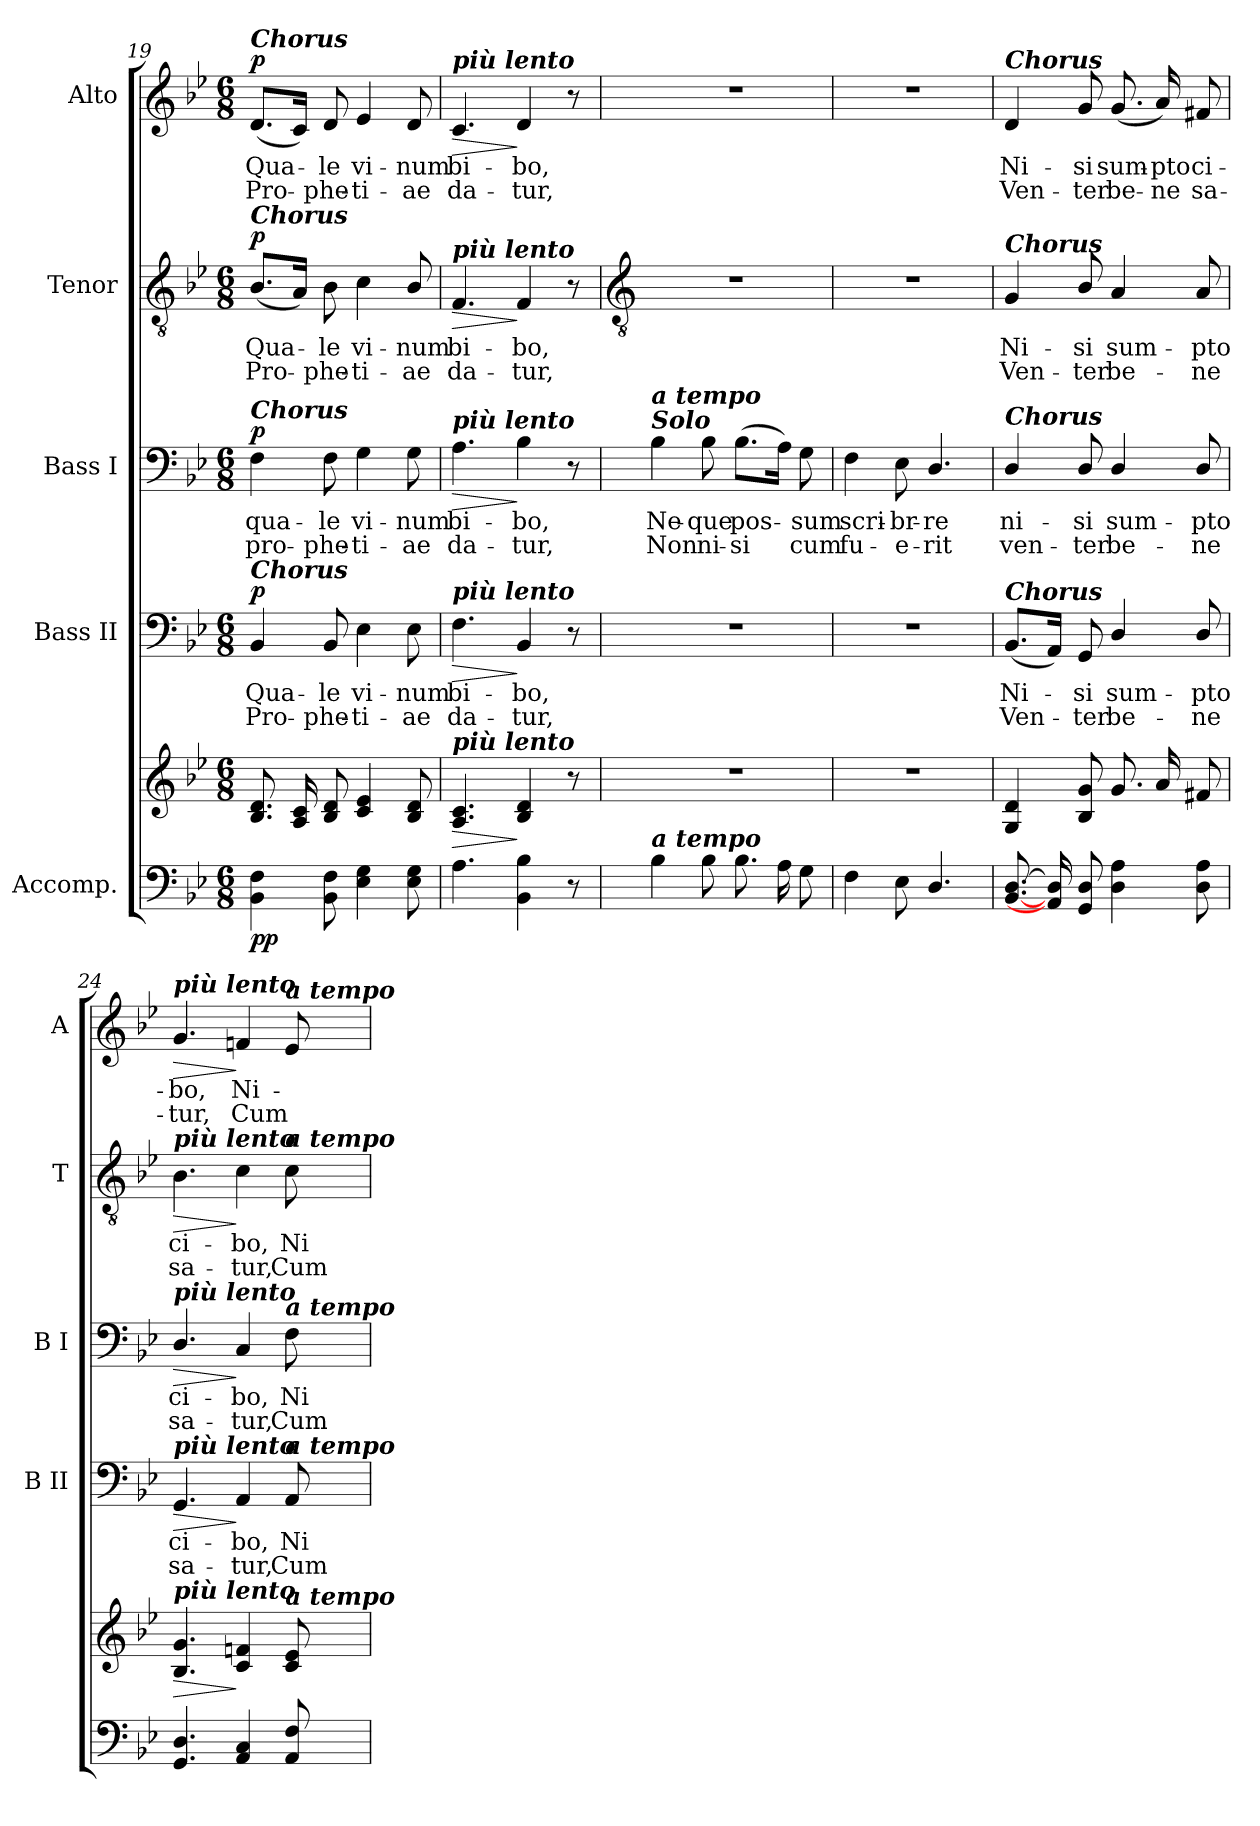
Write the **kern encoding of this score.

**kern	**kern	**dynam	**kern	**text	**text	**dynam	**kern	**text	**text	**dynam	**kern	**text	**text	**dynam	**kern	**text	**text	**dynam
*part5	*part5	*part5	*part4	*part4	*part4	*part4	*part3	*part3	*part3	*part3	*part2	*part2	*part2	*part2	*part1	*part1	*part1	*part1
*staff6	*staff5	*staff5/6	*staff4	*staff4	*staff4	*staff4	*staff3	*staff3	*staff3	*staff3	*staff2	*staff2	*staff2	*staff2	*staff1	*staff1	*staff1	*staff1
*I"Accomp.	*	*	*I"Bass II	*	*	*	*I"Bass I	*	*	*	*I"Tenor	*	*	*	*I"Alto	*	*	*
*	*	*	*I'B II	*	*	*	*I'B I	*	*	*	*I'T	*	*	*	*I'A	*	*	*
*clefF4	*clefG2	*	*clefF4	*	*	*	*clefF4	*	*	*	*clefGv2	*	*	*	*clefG2	*	*	*
*k[b-e-]	*k[b-e-]	*	*k[b-e-]	*	*	*	*k[b-e-]	*	*	*	*k[b-e-]	*	*	*	*k[b-e-]	*	*	*
*B-:	*B-:	*	*B-:	*	*	*	*B-:	*	*	*	*B-:	*	*	*	*B-:	*	*	*
*M6/8	*M6/8	*	*M6/8	*	*	*	*M6/8	*	*	*	*M6/8	*	*	*	*M6/8	*	*	*
=19	=19	=19	=19	=19	=19	=19	=19	=19	=19	=19	=19	=19	=19	=19	=19	=19	=19	=19
!	!	!	!	!	!	!	!	!	!	!	!	!	!	!	!LO:TX:a:Bi:t=Chorus	!	!	!
!	!	!	!	!	!	!	!	!	!	!	!LO:TX:a:Bi:t=Chorus	!	!	!	!	!	!	!
!	!	!	!	!	!	!	!LO:TX:a:Bi:t=Chorus	!	!	!	!	!	!	!	!	!	!	!
!	!	!	!LO:TX:a:Bi:t=Chorus	!	!	!	!	!	!	!	!	!	!	!	!	!	!	!
!	!	!LO:DY:b=2	!	!LO:LY:b	!LO:LY:b	!	!	!LO:LY:b	!LO:LY:b	!	!	!LO:LY:b	!LO:LY:b	!	!	!LO:LY:b	!LO:LY:b	!
!	!	!LO:DY:n=1:b	!	!	!	!LO:DY:b	!	!	!	!LO:DY:b	!	!	!	!LO:DY:b	!	!	!	!LO:DY:b
4BB- 4F	8.B- 8.dL	p p	4BB-	Qua-	-Pro-	p	4F	qua-	-pro-	p	(<8.B-L	Qua-	Pro-	p	(<8.dL	Qua-	Pro-	p
.	16A 16cL	.	.	.	.	.	.	.	.	.	16AJ)	.	.	.	16cJ)	.	.	.
!	!	!	!	!LO:LY:b	!LO:LY:b	!	!	!LO:LY:b	!LO:LY:b	!	!	!LO:LY:b	!LO:LY:b	!	!	!LO:LY:b	!LO:LY:b	!
8BB- 8F	8B- 8dJ	.	8BB-	-le	phe-	.	8F	-le	phe-	.	8B-	le	phe-	.	8d	le	phe-	.
!	!	!	!	!LO:LY:b	!LO:LY:b	!	!	!LO:LY:b	!LO:LY:b	!	!	!LO:LY:b	!LO:LY:b	!	!	!LO:LY:b	!LO:LY:b	!
4E- 4G	4c 4e-	.	4E-	-vi-	-ti-	.	4G	-vi-	-ti-	.	4c	-vi-	-ti-	.	4e-	-vi-	-ti-	.
!	!	!	!	!LO:LY:b	!LO:LY:b	!	!	!LO:LY:b	!LO:LY:b	!	!	!LO:LY:b	!LO:LY:b	!	!	!LO:LY:b	!LO:LY:b	!
8E- 8G	8B- 8d	.	8E-	-num	ae	.	8G	-num	ae	.	8B-/	-num	ae	.	8d	-num	ae	.
=20	=20	=20	=20	=20	=20	=20	=20	=20	=20	=20	=20	=20	=20	=20	=20	=20	=20	=20
!	!	!	!	!	!	!	!	!	!	!	!	!	!	!	!LO:TX:a:Bi:t=più lento	!	!	!
!	!	!	!	!	!	!	!	!	!	!	!LO:TX:a:Bi:t=più lento	!	!	!	!	!	!	!
!	!	!	!	!	!	!	!LO:TX:a:Bi:t=più lento	!	!	!	!	!	!	!	!	!	!	!
!	!	!	!LO:TX:a:Bi:t=più lento	!	!	!	!	!	!	!	!	!	!	!	!	!	!	!
!	!LO:TX:a:Bi:t=più lento	!	!	!	!	!	!	!	!	!	!	!	!	!	!	!	!	!
!	!	!LO:HP:b	!	!LO:LY:b	!LO:LY:b	!LO:HP:b	!	!LO:LY:b	!LO:LY:b	!LO:HP:b	!	!LO:LY:b	!LO:LY:b	!LO:HP:b	!	!LO:LY:b	!LO:LY:b	!LO:HP:b
4.A	4.A 4.c	>	4.F	bi-	-da-	>	4.A	bi-	-da-	>	4.F	bi-	-da-	>	4.c	bi-	-da-	>
!	!	!	!	!LO:LY:b	!LO:LY:b	!	!	!LO:LY:b	!LO:LY:b	!	!	!LO:LY:b	!LO:LY:b	!	!	!LO:LY:b	!LO:LY:b	!
4BB- 4B-	4B- 4d	]	4BB-	-bo,	tur,	]	4B-	-bo,	tur,	]	4F	-bo,	tur,	]	4d	-bo,	tur,	]
8r	8r	.	8r	.	.	.	8r	.	.	.	8r	.	.	.	8r	.	.	.
!!LO:LB:g=z
=21	=21	=21	=21	=21	=21	=21	=21	=21	=21	=21	=21	=21	=21	=21	=21	=21	=21	=21
*	*	*	*	*	*	*	*	*	*	*	*clefGv2	*	*	*	*	*	*	*
!	!	!	!	!	!	!	!LO:TX:a:Bi:t=Solo	!	!	!	!	!	!	!	!	!	!	!
!	!	!	!	!	!	!	!LO:TX:a:Bi:t=a tempo	!	!	!	!	!	!	!	!	!	!	!
!LO:TX:a:Bi:t=a tempo	!	!	!	!	!	!	!	!	!	!	!	!	!	!	!	!	!	!
!	!LO:N:vis=1	!	!LO:N:vis=1	!	!	!	!	!LO:LY:b	!LO:LY:b	!	!LO:N:vis=1	!	!	!	!LO:N:vis=1	!	!	!
4B-	2.r	.	2.r	.	.	.	4B-	Ne-	-Non	.	2.r	.	.	.	2.r	.	.	.
!	!	!	!	!	!	!	!	!LO:LY:b	!LO:LY:b	!	!	!	!	!	!	!	!	!
8B-	.	.	.	.	.	.	8B-	que	ni-	.	.	.	.	.	.	.	.	.
!	!	!	!	!	!	!	!	!LO:LY:b	!LO:LY:b	!	!	!	!	!	!	!	!	!
8.B-L	.	.	.	.	.	.	(>8.B-L	-pos-	si	.	.	.	.	.	.	.	.	.
16AL	.	.	.	.	.	.	16AJ)	.	.	.	.	.	.	.	.	.	.	.
!	!	!	!	!	!	!	!	!LO:LY:b	!LO:LY:b	!	!	!	!	!	!	!	!	!
8GJ	.	.	.	.	.	.	8G	sum	cum	.	.	.	.	.	.	.	.	.
=22	=22	=22	=22	=22	=22	=22	=22	=22	=22	=22	=22	=22	=22	=22	=22	=22	=22	=22
!	!LO:N:vis=1	!	!LO:N:vis=1	!	!	!	!	!LO:LY:b	!LO:LY:b	!	!LO:N:vis=1	!	!	!	!LO:N:vis=1	!	!	!
4F	2.r	.	2.r	.	.	.	4F	scri-	-fu-	.	2.r	.	.	.	2.r	.	.	.
!	!	!	!	!	!	!	!	!LO:LY:b	!LO:LY:b	!	!	!	!	!	!	!	!	!
8E-	.	.	.	.	.	.	8E-	-br-	-e-	.	.	.	.	.	.	.	.	.
!	!	!	!	!	!	!	!	!LO:LY:b	!LO:LY:b	!	!	!	!	!	!	!	!	!
4.D/	.	.	.	.	.	.	4.D/	-re	rit	.	.	.	.	.	.	.	.	.
=23	=23	=23	=23	=23	=23	=23	=23	=23	=23	=23	=23	=23	=23	=23	=23	=23	=23	=23
!	!	!	!	!	!	!	!	!	!	!	!	!	!	!	!LO:TX:a:Bi:t=Chorus	!	!	!
!	!	!	!	!	!	!	!	!	!	!	!LO:TX:a:Bi:t=Chorus	!	!	!	!	!	!	!
!	!	!	!	!	!	!	!LO:TX:a:Bi:t=Chorus	!	!	!	!	!	!	!	!	!	!	!
!	!	!	!LO:TX:a:Bi:t=Chorus	!	!	!	!	!	!	!	!	!	!	!	!	!	!	!
!	!	!	!	!LO:LY:b	!LO:LY:b	!	!	!LO:LY:b	!LO:LY:b	!	!	!LO:LY:b	!LO:LY:b	!	!	!LO:LY:b	!LO:LY:b	!
[8.BB-/ [8.D/L	4G 4d	.	(<8.BB-L	Ni-	Ven-	.	4D/	ni-	-ven-	.	4G	Ni-	-Ven-	.	4d	Ni-	-Ven-	.
16AA] 16D]L	.	.	16AAJ)	.	.	.	.	.	.	.	.	.	.	.	.	.	.	.
!	!	!	!	!LO:LY:b	!LO:LY:b	!	!	!LO:LY:b	!LO:LY:b	!	!	!LO:LY:b	!LO:LY:b	!	!	!LO:LY:b	!LO:LY:b	!
8GG/ 8D/J	8B- 8g	.	8GG	si	ter	.	8D/	-si	ter	.	8B-/	-si	ter	.	8g	-si	ter	.
!	!	!	!	!LO:LY:b	!LO:LY:b	!	!	!LO:LY:b	!LO:LY:b	!	!	!LO:LY:b	!LO:LY:b	!	!	!LO:LY:b	!LO:LY:b	!
4D\ 4A\	8.gL	.	4D/	sum-	-be-	.	4D/	sum-	-be-	.	4A	sum-	-be-	.	(<8.g	sum-	-be-	.
!	!	!	!	!	!	!	!	!	!	!	!	!	!	!	!	!LO:LY:b	!LO:LY:b	!
.	16aL	.	.	.	.	.	.	.	.	.	.	.	.	.	16a)	-pto	ne	.
!	!	!	!	!LO:LY:b	!LO:LY:b	!	!	!LO:LY:b	!LO:LY:b	!	!	!LO:LY:b	!LO:LY:b	!	!	!LO:LY:b	!LO:LY:b	!
8D\ 8A\	8f#XJ	.	8D/	-pto	ne	.	8D/	-pto	ne	.	8A	-pto	ne	.	8f#X	ci-	-sa-	.
=24	=24	=24	=24	=24	=24	=24	=24	=24	=24	=24	=24	=24	=24	=24	=24	=24	=24	=24
!	!	!	!	!	!	!	!	!	!	!	!	!	!	!	!LO:TX:a:Bi:t=più lento	!	!	!
!	!	!	!	!	!	!	!	!	!	!	!LO:TX:a:Bi:t=più lento	!	!	!	!	!	!	!
!	!	!	!	!	!	!	!LO:TX:a:Bi:t=più lento	!	!	!	!	!	!	!	!	!	!	!
!	!	!	!LO:TX:a:Bi:t=più lento	!	!	!	!	!	!	!	!	!	!	!	!	!	!	!
!	!LO:TX:a:Bi:t=più lento	!	!	!	!	!	!	!	!	!	!	!	!	!	!	!	!	!
!	!	!LO:HP:b	!	!LO:LY:b	!LO:LY:b	!LO:HP:b	!	!LO:LY:b	!LO:LY:b	!LO:HP:b	!	!LO:LY:b	!LO:LY:b	!LO:HP:b	!	!LO:LY:b	!LO:LY:b	!LO:HP:b
4.GG/ 4.D/	4.B- 4.g	>	4.GG	ci-	-sa-	>	4.D/	ci-	-sa-	>	4.B-	ci-	-sa-	>	4.g	-bo,	tur,	>
!	!	!	!	!LO:LY:b	!LO:LY:b	!	!	!LO:LY:b	!LO:LY:b	!	!	!LO:LY:b	!LO:LY:b	!	!	!LO:LY:b	!LO:LY:b	!
4AA 4C	4c 4fn	]	4AA	-bo,	tur,	]	4C	-bo,	tur,	]	4c	-bo,	tur,	]	4fn	Ni-	-Cum	]
!	!	!	!	!	!	!	!	!	!	!	!	!	!	!	!LO:TX:a:Bi:t=a tempo	!	!	!
!	!	!	!	!	!	!	!	!	!	!	!LO:TX:a:Bi:t=a tempo	!	!	!	!	!	!	!
!	!	!	!	!	!	!	!LO:TX:a:Bi:t=a tempo	!	!	!	!	!	!	!	!	!	!	!
!	!	!	!LO:TX:a:Bi:t=a tempo	!	!	!	!	!	!	!	!	!	!	!	!	!	!	!
!	!LO:TX:a:Bi:t=a tempo	!	!	!	!	!	!	!	!	!	!	!	!	!	!	!	!	!
!	!	!	!	!LO:LY:b	!LO:LY:b	!	!	!LO:LY:b	!LO:LY:b	!	!	!LO:LY:b	!LO:LY:b	!	!	!	!	!
8AA 8F	8c 8e-	.	8AA	Ni-	-Cum	.	8F	Ni-	-Cum	.	8c	Ni-	-Cum	.	8e-	.	.	.
=	=	=	=	=	=	=	=	=	=	=	=	=	=	=	=	=	=	=
*-	*-	*-	*-	*-	*-	*-	*-	*-	*-	*-	*-	*-	*-	*-	*-	*-	*-	*-
